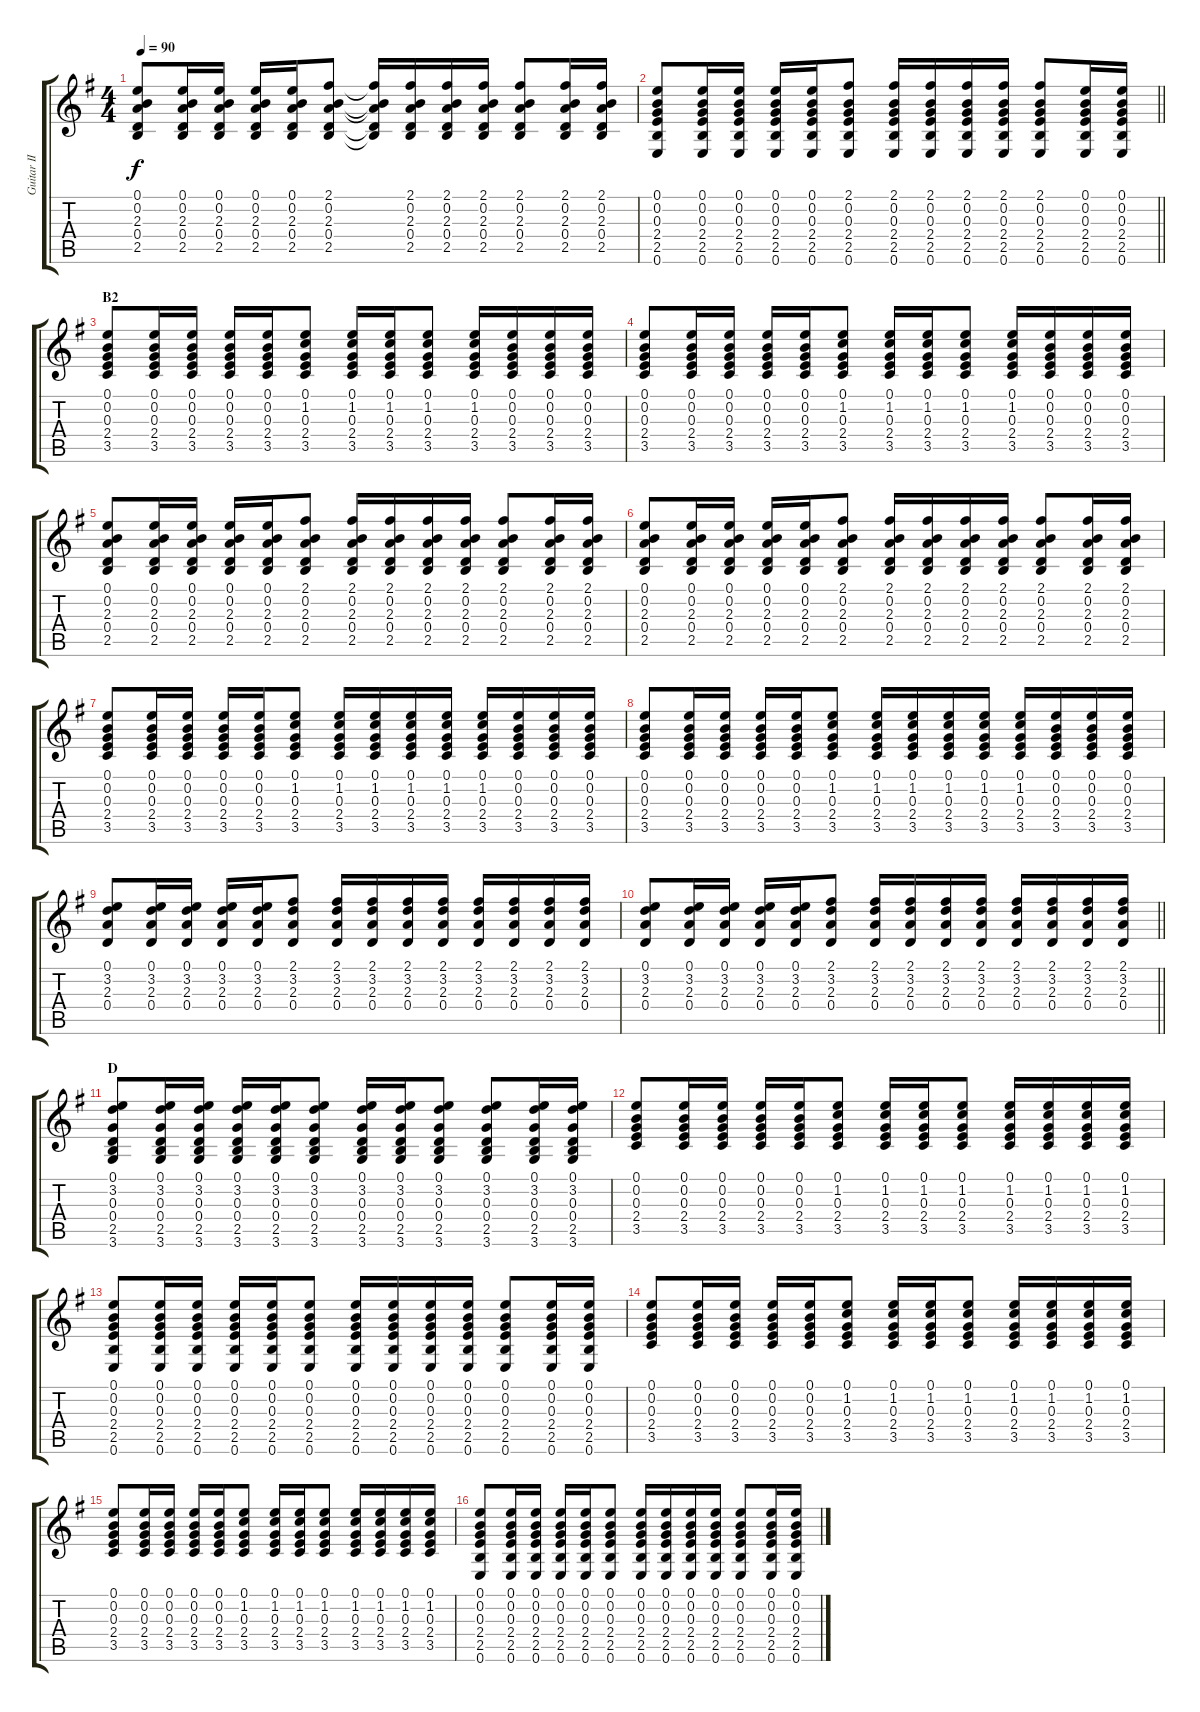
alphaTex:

\track ("Guitar II" "Guitar II") {instrument acousticguitarsteel}
\staff {score tabs}
\tuning (E4 B3 G3 D3 A2 E2) {hide}
\ts (4 4)
\tempo 90
\clef g2
\ks g
(0.1 0.2 2.3 0.4 2.5).8{dy f} (0.1 0.2 2.3 0.4 2.5).16 (0.1 0.2 2.3 0.4 2.5).16 (0.1 0.2 2.3 0.4 2.5).16 (0.1 0.2 2.3 0.4 2.5).16 (2.1 0.2 2.3 0.4 2.5).8 (2.1{t} 0.2{t} 2.3{t} 0.4{t} 2.5{t}).16 (2.1 0.2 2.3 0.4 2.5).16 (2.1 0.2 2.3 0.4 2.5).16 (2.1 0.2 2.3 0.4 2.5).16 (2.1 0.2 2.3 0.4 2.5).8 (2.1 0.2 2.3 0.4 2.5).16 (2.1 0.2 2.3 0.4 2.5).16 |
\barLineRight lightlight
(0.1 0.2 0.3 2.4 2.5 0.6).8 (0.1 0.2 0.3 2.4 2.5 0.6).16 (0.1 0.2 0.3 2.4 2.5 0.6).16 (0.1 0.2 0.3 2.4 2.5 0.6).16 (0.1 0.2 0.3 2.4 2.5 0.6).16 (2.1 0.2 0.3 2.4 2.5 0.6).8 (2.1 0.2 0.3 2.4 2.5 0.6).16 (2.1 0.2 0.3 2.4 2.5 0.6).16 (2.1 0.2 0.3 2.4 2.5 0.6).16 (2.1 0.2 0.3 2.4 2.5 0.6).16 (2.1 0.2 0.3 2.4 2.5 0.6).8 (0.1 0.2 0.3 2.4 2.5 0.6).16 (0.1 0.2 0.3 2.4 2.5 0.6).16 |
\section ("" "B2")
(0.1 0.2 0.3 2.4 3.5).8 (0.1 0.2 0.3 2.4 3.5).16 (0.1 0.2 0.3 2.4 3.5).16 (0.1 0.2 0.3 2.4 3.5).16 (0.1 0.2 0.3 2.4 3.5).16 (0.1 1.2 0.3 2.4 3.5).8 (0.1 1.2 0.3 2.4 3.5).16 (0.1 1.2 0.3 2.4 3.5).16 (0.1 1.2 0.3 2.4 3.5).8 (0.1 1.2 0.3 2.4 3.5).16 (0.1 0.2 0.3 2.4 3.5).16 (0.1 0.2 0.3 2.4 3.5).16 (0.1 0.2 0.3 2.4 3.5).16 |
(0.1 0.2 0.3 2.4 3.5).8 (0.1 0.2 0.3 2.4 3.5).16 (0.1 0.2 0.3 2.4 3.5).16 (0.1 0.2 0.3 2.4 3.5).16 (0.1 0.2 0.3 2.4 3.5).16 (0.1 1.2 0.3 2.4 3.5).8 (0.1 1.2 0.3 2.4 3.5).16 (0.1 1.2 0.3 2.4 3.5).16 (0.1 1.2 0.3 2.4 3.5).8 (0.1 1.2 0.3 2.4 3.5).16 (0.1 0.2 0.3 2.4 3.5).16 (0.1 0.2 0.3 2.4 3.5).16 (0.1 0.2 0.3 2.4 3.5).16 |
(0.1 0.2 2.3 0.4 2.5).8 (0.1 0.2 2.3 0.4 2.5).16 (0.1 0.2 2.3 0.4 2.5).16 (0.1 0.2 2.3 0.4 2.5).16 (0.1 0.2 2.3 0.4 2.5).16 (2.1 0.2 2.3 0.4 2.5).8 (2.1 0.2 2.3 0.4 2.5).16 (2.1 0.2 2.3 0.4 2.5).16 (2.1 0.2 2.3 0.4 2.5).16 (2.1 0.2 2.3 0.4 2.5).16 (2.1 0.2 2.3 0.4 2.5).8 (2.1 0.2 2.3 0.4 2.5).16 (2.1 0.2 2.3 0.4 2.5).16 |
(0.1 0.2 2.3 0.4 2.5).8 (0.1 0.2 2.3 0.4 2.5).16 (0.1 0.2 2.3 0.4 2.5).16 (0.1 0.2 2.3 0.4 2.5).16 (0.1 0.2 2.3 0.4 2.5).16 (2.1 0.2 2.3 0.4 2.5).8 (2.1 0.2 2.3 0.4 2.5).16 (2.1 0.2 2.3 0.4 2.5).16 (2.1 0.2 2.3 0.4 2.5).16 (2.1 0.2 2.3 0.4 2.5).16 (2.1 0.2 2.3 0.4 2.5).8 (2.1 0.2 2.3 0.4 2.5).16 (2.1 0.2 2.3 0.4 2.5).16 |
(0.1 0.2 0.3 2.4 3.5).8 (0.1 0.2 0.3 2.4 3.5).16 (0.1 0.2 0.3 2.4 3.5).16 (0.1 0.2 0.3 2.4 3.5).16 (0.1 0.2 0.3 2.4 3.5).16 (0.1 1.2 0.3 2.4 3.5).8 (0.1 1.2 0.3 2.4 3.5).16 (0.1 1.2 0.3 2.4 3.5).16 (0.1 1.2 0.3 2.4 3.5).16 (0.1 1.2 0.3 2.4 3.5).16 (0.1 1.2 0.3 2.4 3.5).16 (0.1 0.2 0.3 2.4 3.5).16 (0.1 0.2 0.3 2.4 3.5).16 (0.1 0.2 0.3 2.4 3.5).16 |
(0.1 0.2 0.3 2.4 3.5).8 (0.1 0.2 0.3 2.4 3.5).16 (0.1 0.2 0.3 2.4 3.5).16 (0.1 0.2 0.3 2.4 3.5).16 (0.1 0.2 0.3 2.4 3.5).16 (0.1 1.2 0.3 2.4 3.5).8 (0.1 1.2 0.3 2.4 3.5).16 (0.1 1.2 0.3 2.4 3.5).16 (0.1 1.2 0.3 2.4 3.5).16 (0.1 1.2 0.3 2.4 3.5).16 (0.1 1.2 0.3 2.4 3.5).16 (0.1 0.2 0.3 2.4 3.5).16 (0.1 0.2 0.3 2.4 3.5).16 (0.1 0.2 0.3 2.4 3.5).16 |
(0.1 3.2 2.3 0.4).8 (0.1 3.2 2.3 0.4).16 (0.1 3.2 2.3 0.4).16 (0.1 3.2 2.3 0.4).16 (0.1 3.2 2.3 0.4).16 (2.1 3.2 2.3 0.4).8 (2.1 3.2 2.3 0.4).16 (2.1 3.2 2.3 0.4).16 (2.1 3.2 2.3 0.4).16 (2.1 3.2 2.3 0.4).16 (2.1 3.2 2.3 0.4).16 (2.1 3.2 2.3 0.4).16 (2.1 3.2 2.3 0.4).16 (2.1 3.2 2.3 0.4).16 |
\barLineRight lightlight
(0.1 3.2 2.3 0.4).8 (0.1 3.2 2.3 0.4).16 (0.1 3.2 2.3 0.4).16 (0.1 3.2 2.3 0.4).16 (0.1 3.2 2.3 0.4).16 (2.1 3.2 2.3 0.4).8 (2.1 3.2 2.3 0.4).16 (2.1 3.2 2.3 0.4).16 (2.1 3.2 2.3 0.4).16 (2.1 3.2 2.3 0.4).16 (2.1 3.2 2.3 0.4).16 (2.1 3.2 2.3 0.4).16 (2.1 3.2 2.3 0.4).16 (2.1 3.2 2.3 0.4).16 |
\section ("" "D")
(0.1 3.2 0.3 0.4 2.5 3.6).8 (0.1 3.2 0.3 0.4 2.5 3.6).16 (0.1 3.2 0.3 0.4 2.5 3.6).16 (0.1 3.2 0.3 0.4 2.5 3.6).16 (0.1 3.2 0.3 0.4 2.5 3.6).16 (0.1 3.2 0.3 0.4 2.5 3.6).8 (0.1 3.2 0.3 0.4 2.5 3.6).16 (0.1 3.2 0.3 0.4 2.5 3.6).16 (0.1 3.2 0.3 0.4 2.5 3.6).8 (0.1 3.2 0.3 0.4 2.5 3.6).8 (0.1 3.2 0.3 0.4 2.5 3.6).16 (0.1 3.2 0.3 0.4 2.5 3.6).16 |
(0.1 0.2 0.3 2.4 3.5).8 (0.1 0.2 0.3 2.4 3.5).16 (0.1 0.2 0.3 2.4 3.5).16 (0.1 0.2 0.3 2.4 3.5).16 (0.1 0.2 0.3 2.4 3.5).16 (0.1 1.2 0.3 2.4 3.5).8 (0.1 1.2 0.3 2.4 3.5).16 (0.1 1.2 0.3 2.4 3.5).16 (0.1 1.2 0.3 2.4 3.5).8 (0.1 1.2 0.3 2.4 3.5).16 (0.1 1.2 0.3 2.4 3.5).16 (0.1 1.2 0.3 2.4 3.5).16 (0.1 1.2 0.3 2.4 3.5).16 |
(0.1 0.2 0.3 2.4 2.5 0.6).8 (0.1 0.2 0.3 2.4 2.5 0.6).16 (0.1 0.2 0.3 2.4 2.5 0.6).16 (0.1 0.2 0.3 2.4 2.5 0.6).16 (0.1 0.2 0.3 2.4 2.5 0.6).16 (0.1 0.2 0.3 2.4 2.5 0.6).8 (0.1 0.2 0.3 2.4 2.5 0.6).16 (0.1 0.2 0.3 2.4 2.5 0.6).16 (0.1 0.2 0.3 2.4 2.5 0.6).16 (0.1 0.2 0.3 2.4 2.5 0.6).16 (0.1 0.2 0.3 2.4 2.5 0.6).8 (0.1 0.2 0.3 2.4 2.5 0.6).16 (0.1 0.2 0.3 2.4 2.5 0.6).16 |
(0.1 0.2 0.3 2.4 3.5).8 (0.1 0.2 0.3 2.4 3.5).16 (0.1 0.2 0.3 2.4 3.5).16 (0.1 0.2 0.3 2.4 3.5).16 (0.1 0.2 0.3 2.4 3.5).16 (0.1 1.2 0.3 2.4 3.5).8 (0.1 1.2 0.3 2.4 3.5).16 (0.1 1.2 0.3 2.4 3.5).16 (0.1 1.2 0.3 2.4 3.5).8 (0.1 1.2 0.3 2.4 3.5).16 (0.1 1.2 0.3 2.4 3.5).16 (0.1 1.2 0.3 2.4 3.5).16 (0.1 1.2 0.3 2.4 3.5).16 |
(0.1 0.2 0.3 2.4 3.5).8 (0.1 0.2 0.3 2.4 3.5).16 (0.1 0.2 0.3 2.4 3.5).16 (0.1 0.2 0.3 2.4 3.5).16 (0.1 0.2 0.3 2.4 3.5).16 (0.1 1.2 0.3 2.4 3.5).8 (0.1 1.2 0.3 2.4 3.5).16 (0.1 1.2 0.3 2.4 3.5).16 (0.1 1.2 0.3 2.4 3.5).8 (0.1 1.2 0.3 2.4 3.5).16 (0.1 1.2 0.3 2.4 3.5).16 (0.1 1.2 0.3 2.4 3.5).16 (0.1 1.2 0.3 2.4 3.5).16 |
(0.1 0.2 0.3 2.4 2.5 0.6).8 (0.1 0.2 0.3 2.4 2.5 0.6).16 (0.1 0.2 0.3 2.4 2.5 0.6).16 (0.1 0.2 0.3 2.4 2.5 0.6).16 (0.1 0.2 0.3 2.4 2.5 0.6).16 (0.1 0.2 0.3 2.4 2.5 0.6).8 (0.1 0.2 0.3 2.4 2.5 0.6).16 (0.1 0.2 0.3 2.4 2.5 0.6).16 (0.1 0.2 0.3 2.4 2.5 0.6).16 (0.1 0.2 0.3 2.4 2.5 0.6).16 (0.1 0.2 0.3 2.4 2.5 0.6).8 (0.1 0.2 0.3 2.4 2.5 0.6).16 (0.1 0.2 0.3 2.4 2.5 0.6).16
